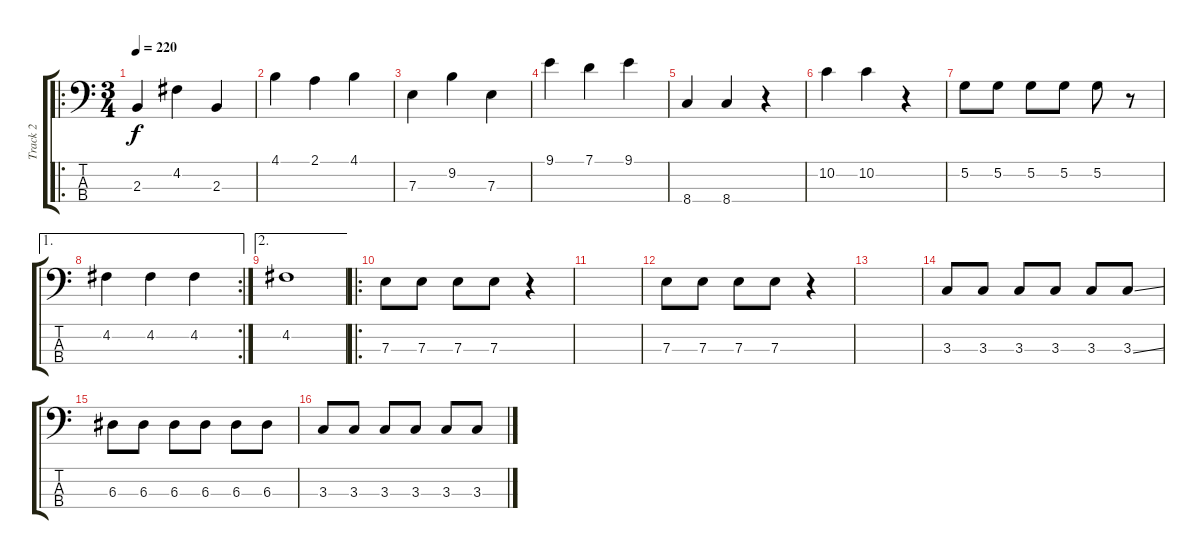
\track ("Track 2" "Track 2") {instrument electricbasspick}
\staff {score tabs}
\tuning (G2 D2 A1 E1) {hide}
\ro
\ts (3 4)
\tempo 220
\clef f4
\ks c
2.3.4{dy f} 4.2.4 2.3.4 |
4.1.4 2.1.4 4.1.4 |
7.3.4 9.2.4 7.3.4 |
9.1.4 7.1.4 9.1.4 |
8.4.4 8.4.4 r.4 |
10.2.4 10.2.4 r.4 |
5.2.8 5.2.8 5.2.8 5.2.8 5.2.8 r.8 |
\ae 1
\rc 2
4.2.4 4.2.4 4.2.4 |
\ae 2
4.2.1 |
\ro
7.3.8 7.3.8 7.3.8 7.3.8 r.4 |
|
7.3.8 7.3.8 7.3.8 7.3.8 r.4 |
|
3.3.8 3.3.8 3.3.8 3.3.8 3.3.8 3.3{ss}.8 |
6.3.8 6.3.8 6.3.8 6.3.8 6.3.8 6.3.8 |
3.3.8 3.3.8 3.3.8 3.3.8 3.3.8 3.3.8
